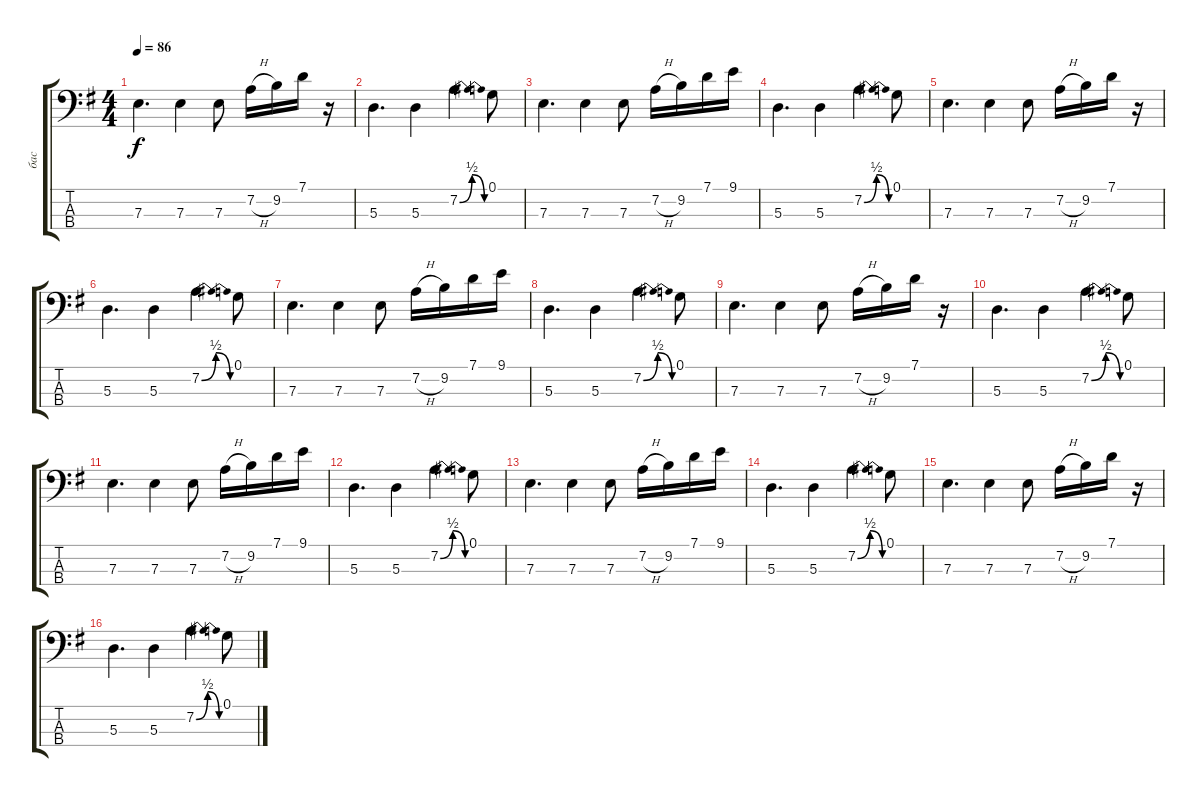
\track ("бас" "бас") {instrument electricbassfinger}
\staff {score tabs}
\tuning (G2 D2 A1 E1) {hide}
\ts (4 4)
\tempo 86
\clef f4
\ks eminor
7.3.4{d dy f} 7.3.4 7.3.8 7.2{h}.16 9.2.16 7.1.16 r.16 |
5.3.4{d} 5.3.4 7.2{be (bendrelease 0 0 30 2 30 2 60 0)}.4 0.1.8 |
7.3.4{d} 7.3.4 7.3.8 7.2{h}.16 9.2.16 7.1.16 9.1.16 |
5.3.4{d} 5.3.4 7.2{be (bendrelease 0 0 30 2 30 2 60 0)}.4 0.1.8 |
7.3.4{d} 7.3.4 7.3.8 7.2{h}.16 9.2.16 7.1.16 r.16 |
5.3.4{d} 5.3.4 7.2{be (bendrelease 0 0 30 2 30 2 60 0)}.4 0.1.8 |
7.3.4{d} 7.3.4 7.3.8 7.2{h}.16 9.2.16 7.1.16 9.1.16 |
5.3.4{d} 5.3.4 7.2{be (bendrelease 0 0 30 2 30 2 60 0)}.4 0.1.8 |
7.3.4{d} 7.3.4 7.3.8 7.2{h}.16 9.2.16 7.1.16 r.16 |
5.3.4{d} 5.3.4 7.2{be (bendrelease 0 0 30 2 30 2 60 0)}.4 0.1.8 |
7.3.4{d} 7.3.4 7.3.8 7.2{h}.16 9.2.16 7.1.16 9.1.16 |
5.3.4{d} 5.3.4 7.2{be (bendrelease 0 0 30 2 30 2 60 0)}.4 0.1.8 |
7.3.4{d} 7.3.4 7.3.8 7.2{h}.16 9.2.16 7.1.16 9.1.16 |
5.3.4{d} 5.3.4 7.2{be (bendrelease 0 0 30 2 30 2 60 0)}.4 0.1.8 |
7.3.4{d} 7.3.4 7.3.8 7.2{h}.16 9.2.16 7.1.16 r.16 |
5.3.4{d} 5.3.4 7.2{be (bendrelease 0 0 30 2 30 2 60 0)}.4 0.1.8
